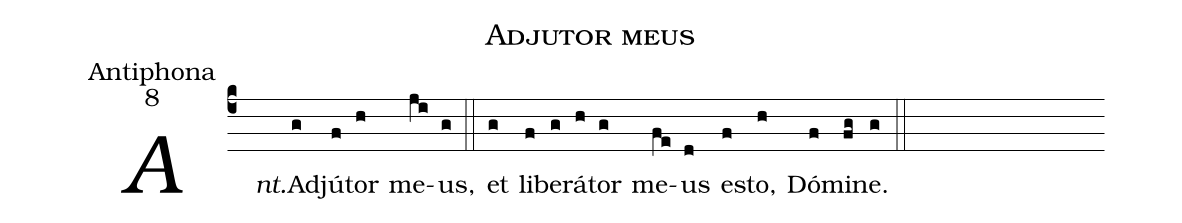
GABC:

name:Adjutor meus;
office-part:Antiphona;
mode:8;
%%
(c4) <i>Ant.</i>() Ad(g)jú(f)tor(h) me(ji)us,(g) (::)
et(g) li(f)be(g)rá(h)tor(g) me(fe)us(d) e(f)sto,(h) Dó(f)mi(fg)ne.(g) (::)
